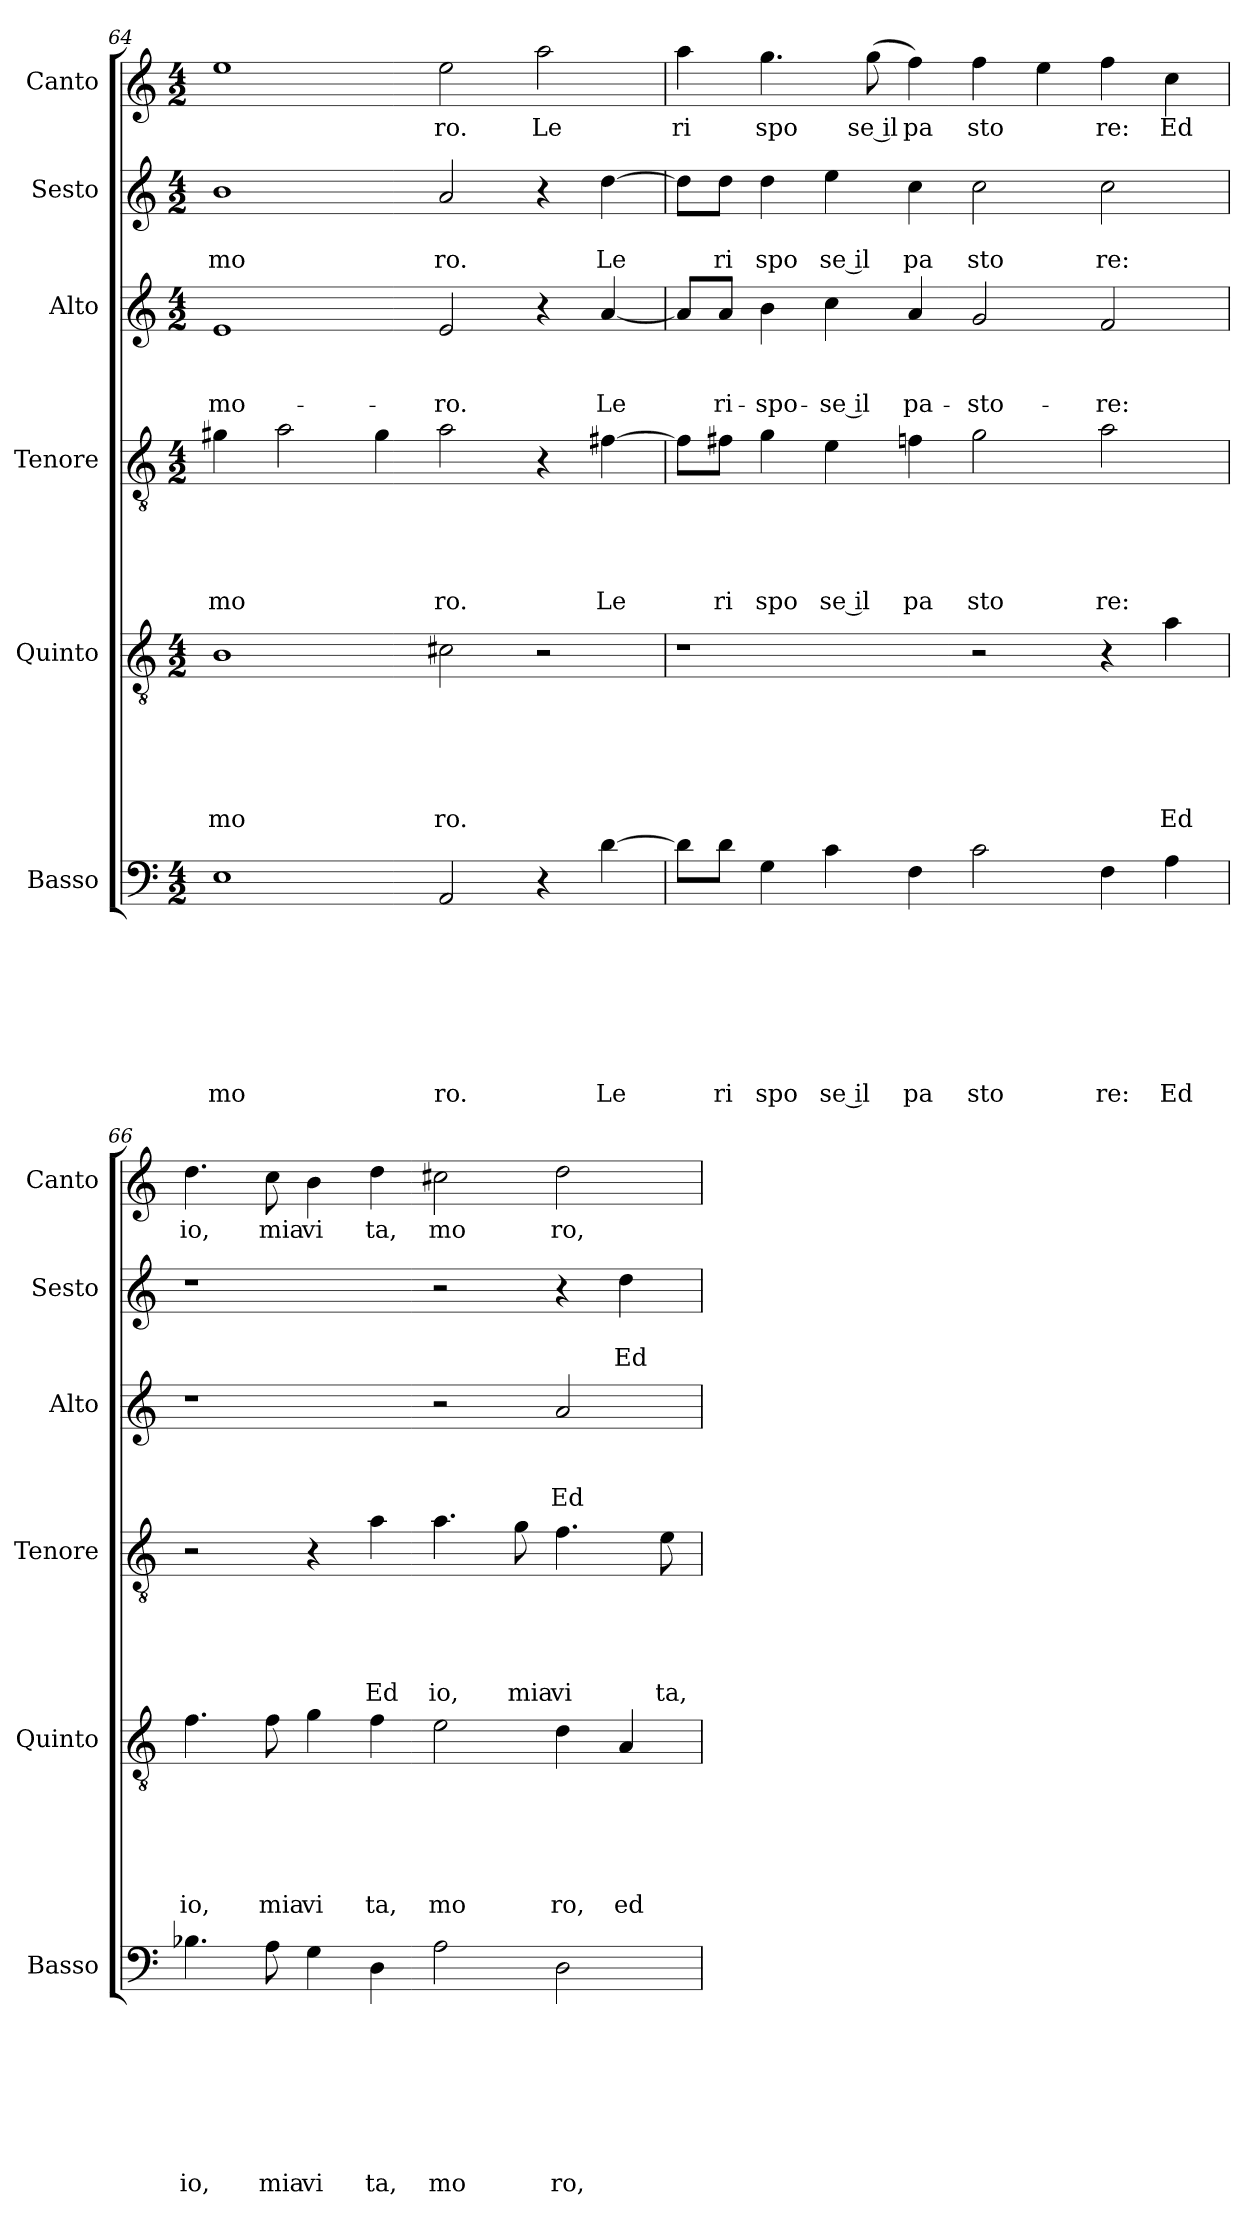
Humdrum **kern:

**kern	**text	**text	**text	**text	**text	**text	**text	**text	**kern	**text	**text	**text	**text	**text	**text	**kern	**text	**text	**text	**text	**text	**kern	**text	**text	**text	**kern	**text	**text	**kern	**text
*part6	*part6	*part6	*part6	*part6	*part6	*part6	*part6	*part6	*part5	*part5	*part5	*part5	*part5	*part5	*part5	*part4	*part4	*part4	*part4	*part4	*part4	*part3	*part3	*part3	*part3	*part2	*part2	*part2	*part1	*part1
*staff6	*staff6	*staff6	*staff6	*staff6	*staff6	*staff6	*staff6	*staff6	*staff5	*staff5	*staff5	*staff5	*staff5	*staff5	*staff5	*staff4	*staff4	*staff4	*staff4	*staff4	*staff4	*staff3	*staff3	*staff3	*staff3	*staff2	*staff2	*staff2	*staff1	*staff1
*I"Basso	*	*	*	*	*	*	*	*	*I"Quinto	*	*	*	*	*	*	*I"Tenore	*	*	*	*	*	*I"Alto	*	*	*	*I"Sesto	*	*	*I"Canto	*
*I'Basso	*	*	*	*	*	*	*	*	*I'Quinto	*	*	*	*	*	*	*I'Tenore	*	*	*	*	*	*I'Alto	*	*	*	*I'Sesto	*	*	*I'Canto	*
*clefF4	*	*	*	*	*	*	*	*	*clefGv2	*	*	*	*	*	*	*clefGv2	*	*	*	*	*	*clefG2	*	*	*	*clefG2	*	*	*clefG2	*
*k[]	*	*	*	*	*	*	*	*	*k[]	*	*	*	*	*	*	*k[]	*	*	*	*	*	*k[]	*	*	*	*k[]	*	*	*k[]	*
*C:	*	*	*	*	*	*	*	*	*C:	*	*	*	*	*	*	*C:	*	*	*	*	*	*C:	*	*	*	*C:	*	*	*C:	*
*M4/2	*	*	*	*	*	*	*	*	*M4/2	*	*	*	*	*	*	*M4/2	*	*	*	*	*	*M4/2	*	*	*	*M4/2	*	*	*M4/2	*
=64	=64	=64	=64	=64	=64	=64	=64	=64	=64	=64	=64	=64	=64	=64	=64	=64	=64	=64	=64	=64	=64	=64	=64	=64	=64	=64	=64	=64	=64	=64
!	!	!	!	!	!	!	!	!LO:LY:b	!	!	!	!	!	!	!LO:LY:b	!	!	!	!	!	!LO:LY:b	!	!	!	!LO:LY:b	!	!	!LO:LY:b	!	!
1E	.	.	.	.	.	.	.	mo	1B	.	.	.	.	.	mo	4g#X\	.	.	.	.	mo	1e	.	.	mo-	1b	.	mo	1ee	.
.	.	.	.	.	.	.	.	.	.	.	.	.	.	.	.	2a\	.	.	.	.	.	.	.	.	.	.	.	.	.	.
.	.	.	.	.	.	.	.	.	.	.	.	.	.	.	.	4g#\	.	.	.	.	.	.	.	.	.	.	.	.	.	.
!	!	!	!	!	!	!	!	!LO:LY:b	!	!	!	!	!	!	!LO:LY:b	!	!	!	!	!	!LO:LY:b	!	!	!	!LO:LY:b	!	!	!LO:LY:b	!	!LO:LY:b
2AA/	.	.	.	.	.	.	.	ro.	2c#X\	.	.	.	.	.	ro.	2a\	.	.	.	.	ro.	2e/	.	.	-ro.	2a/	.	ro.	2ee\	ro.
!	!	!	!	!	!	!	!	!	!	!	!	!	!	!	!	!	!	!	!	!	!	!	!	!	!	!	!	!	!	!LO:LY:b
4r	.	.	.	.	.	.	.	.	2r	.	.	.	.	.	.	4r	.	.	.	.	.	4r	.	.	.	4r	.	.	2aa\	Le
!	!	!	!	!	!	!	!	!LO:LY:b	!	!	!	!	!	!	!	!	!	!	!	!	!LO:LY:b	!	!	!	!LO:LY:b	!	!	!LO:LY:b	!	!
[>4d\	.	.	.	.	.	.	.	Le	.	.	.	.	.	.	.	[>4f#X\	.	.	.	.	Le	[<4a/	.	.	Le	[>4dd\	.	Le	.	.
=65	=65	=65	=65	=65	=65	=65	=65	=65	=65	=65	=65	=65	=65	=65	=65	=65	=65	=65	=65	=65	=65	=65	=65	=65	=65	=65	=65	=65	=65	=65
!	!	!	!	!	!	!	!	!	!	!	!	!	!	!	!	!	!	!	!	!	!	!	!	!	!	!	!	!	!	!LO:LY:b
8d\L]	.	.	.	.	.	.	.	.	1r	.	.	.	.	.	.	8f#\L]	.	.	.	.	.	8a/L]	.	.	.	8dd\L]	.	.	4aa\	ri
!	!	!	!	!	!	!	!	!LO:LY:b	!	!	!	!	!	!	!	!	!	!	!	!	!LO:LY:b	!	!	!	!LO:LY:b	!	!	!LO:LY:b	!	!
8d\J	.	.	.	.	.	.	.	ri	.	.	.	.	.	.	.	8f#X\J	.	.	.	.	ri	8a/J	.	.	ri-	8dd\J	.	ri	.	.
!	!	!	!	!	!	!	!	!LO:LY:b	!	!	!	!	!	!	!	!	!	!	!	!	!LO:LY:b	!	!	!	!LO:LY:b	!	!	!LO:LY:b	!	!LO:LY:b
4G\	.	.	.	.	.	.	.	spo	.	.	.	.	.	.	.	4g\	.	.	.	.	spo	4b\	.	.	-spo-	4dd\	.	spo	4.gg\	spo
!	!	!	!	!	!	!	!	!LO:LY:b:rj	!	!	!	!	!	!	!	!	!	!	!	!	!LO:LY:b:rj	!	!	!	!LO:LY:b:rj	!	!	!LO:LY:b:rj	!	!
4c\	.	.	.	.	.	.	.	se il	.	.	.	.	.	.	.	4e\	.	.	.	.	se il	4cc\	.	.	-se il	4ee\	.	se il	.	.
!	!	!	!	!	!	!	!	!	!	!	!	!	!	!	!	!	!	!	!	!	!	!	!	!	!	!	!	!	!	!LO:LY:b:rj
.	.	.	.	.	.	.	.	.	.	.	.	.	.	.	.	.	.	.	.	.	.	.	.	.	.	.	.	.	(<8gg\	se il
!	!	!	!	!	!	!	!	!LO:LY:b	!	!	!	!	!	!	!	!	!	!	!	!	!LO:LY:b	!	!	!	!LO:LY:b	!	!	!LO:LY:b	!	!LO:LY:b
4F\	.	.	.	.	.	.	.	pa	.	.	.	.	.	.	.	4fn\	.	.	.	.	pa	4a/	.	.	pa-	4cc\	.	pa	4ff\)	pa
!	!	!	!	!	!	!	!	!LO:LY:b	!	!	!	!	!	!	!	!	!	!	!	!	!LO:LY:b	!	!	!	!LO:LY:b	!	!	!LO:LY:b	!	!LO:LY:b
2c\	.	.	.	.	.	.	.	sto	2r	.	.	.	.	.	.	2g\	.	.	.	.	sto	2g/	.	.	-sto-	2cc\	.	sto	4ff\	sto
.	.	.	.	.	.	.	.	.	.	.	.	.	.	.	.	.	.	.	.	.	.	.	.	.	.	.	.	.	4ee\	.
!	!	!	!	!	!	!	!	!LO:LY:b	!	!	!	!	!	!	!	!	!	!	!	!	!LO:LY:b	!	!	!	!LO:LY:b	!	!	!LO:LY:b	!	!LO:LY:b
4F\	.	.	.	.	.	.	.	re:	4r	.	.	.	.	.	.	2a\	.	.	.	.	re:	2f/	.	.	-re:	2cc\	.	re:	4ff\	re:
!	!	!	!	!	!	!	!	!LO:LY:b	!	!	!	!	!	!	!LO:LY:b	!	!	!	!	!	!	!	!	!	!	!	!	!	!	!LO:LY:b
4A\	.	.	.	.	.	.	.	Ed	4a\	.	.	.	.	.	Ed	.	.	.	.	.	.	.	.	.	.	.	.	.	4cc\	Ed
=66	=66	=66	=66	=66	=66	=66	=66	=66	=66	=66	=66	=66	=66	=66	=66	=66	=66	=66	=66	=66	=66	=66	=66	=66	=66	=66	=66	=66	=66	=66
!	!	!	!	!	!	!	!	!LO:LY:b	!	!	!	!	!	!	!LO:LY:b	!	!	!	!	!	!	!	!	!	!	!	!	!	!	!LO:LY:b
4.B-X\	.	.	.	.	.	.	.	io,	4.f\	.	.	.	.	.	io,	2r	.	.	.	.	.	1r	.	.	.	1r	.	.	4.dd\	io,
!	!	!	!	!	!	!	!	!LO:LY:b	!	!	!	!	!	!	!LO:LY:b	!	!	!	!	!	!	!	!	!	!	!	!	!	!	!LO:LY:b
8A\	.	.	.	.	.	.	.	mia	8f\	.	.	.	.	.	mia	.	.	.	.	.	.	.	.	.	.	.	.	.	8cc\	mia
!	!	!	!	!	!	!	!	!LO:LY:b	!	!	!	!	!	!	!LO:LY:b	!	!	!	!	!	!	!	!	!	!	!	!	!	!	!LO:LY:b
4G\	.	.	.	.	.	.	.	vi	4g\	.	.	.	.	.	vi	4r	.	.	.	.	.	.	.	.	.	.	.	.	4b\	vi
!	!	!	!	!	!	!	!	!LO:LY:b	!	!	!	!	!	!	!LO:LY:b	!	!	!	!	!	!LO:LY:b	!	!	!	!	!	!	!	!	!LO:LY:b
4D\	.	.	.	.	.	.	.	ta,	4f\	.	.	.	.	.	ta,	4a\	.	.	.	.	Ed	.	.	.	.	.	.	.	4dd\	ta,
!	!	!	!	!	!	!	!	!LO:LY:b	!	!	!	!	!	!	!LO:LY:b	!	!	!	!	!	!LO:LY:b	!	!	!	!	!	!	!	!	!LO:LY:b
2A\	.	.	.	.	.	.	.	mo	2e\	.	.	.	.	.	mo	4.a\	.	.	.	.	io,	2r	.	.	.	2r	.	.	2cc#X\	mo
!	!	!	!	!	!	!	!	!	!	!	!	!	!	!	!	!	!	!	!	!	!LO:LY:b	!	!	!	!	!	!	!	!	!
.	.	.	.	.	.	.	.	.	.	.	.	.	.	.	.	8g\	.	.	.	.	mia	.	.	.	.	.	.	.	.	.
!	!	!	!	!	!	!	!	!LO:LY:b	!	!	!	!	!	!	!LO:LY:b	!	!	!	!	!	!LO:LY:b	!	!	!	!LO:LY:b	!	!	!	!	!LO:LY:b
2D\	.	.	.	.	.	.	.	ro,	4d\	.	.	.	.	.	ro,	4.f\	.	.	.	.	vi	2a/	.	.	Ed	4r	.	.	2dd\	ro,
!	!	!	!	!	!	!	!	!	!	!	!	!	!	!	!LO:LY:b	!	!	!	!	!	!	!	!	!	!	!	!	!LO:LY:b	!	!
.	.	.	.	.	.	.	.	.	4A/	.	.	.	.	.	ed	.	.	.	.	.	.	.	.	.	.	4dd\	.	Ed	.	.
!	!	!	!	!	!	!	!	!	!	!	!	!	!	!	!	!	!	!	!	!	!LO:LY:b	!	!	!	!	!	!	!	!	!
.	.	.	.	.	.	.	.	.	.	.	.	.	.	.	.	8e\	.	.	.	.	ta,	.	.	.	.	.	.	.	.	.
=	=	=	=	=	=	=	=	=	=	=	=	=	=	=	=	=	=	=	=	=	=	=	=	=	=	=	=	=	=	=
*-	*-	*-	*-	*-	*-	*-	*-	*-	*-	*-	*-	*-	*-	*-	*-	*-	*-	*-	*-	*-	*-	*-	*-	*-	*-	*-	*-	*-	*-	*-
